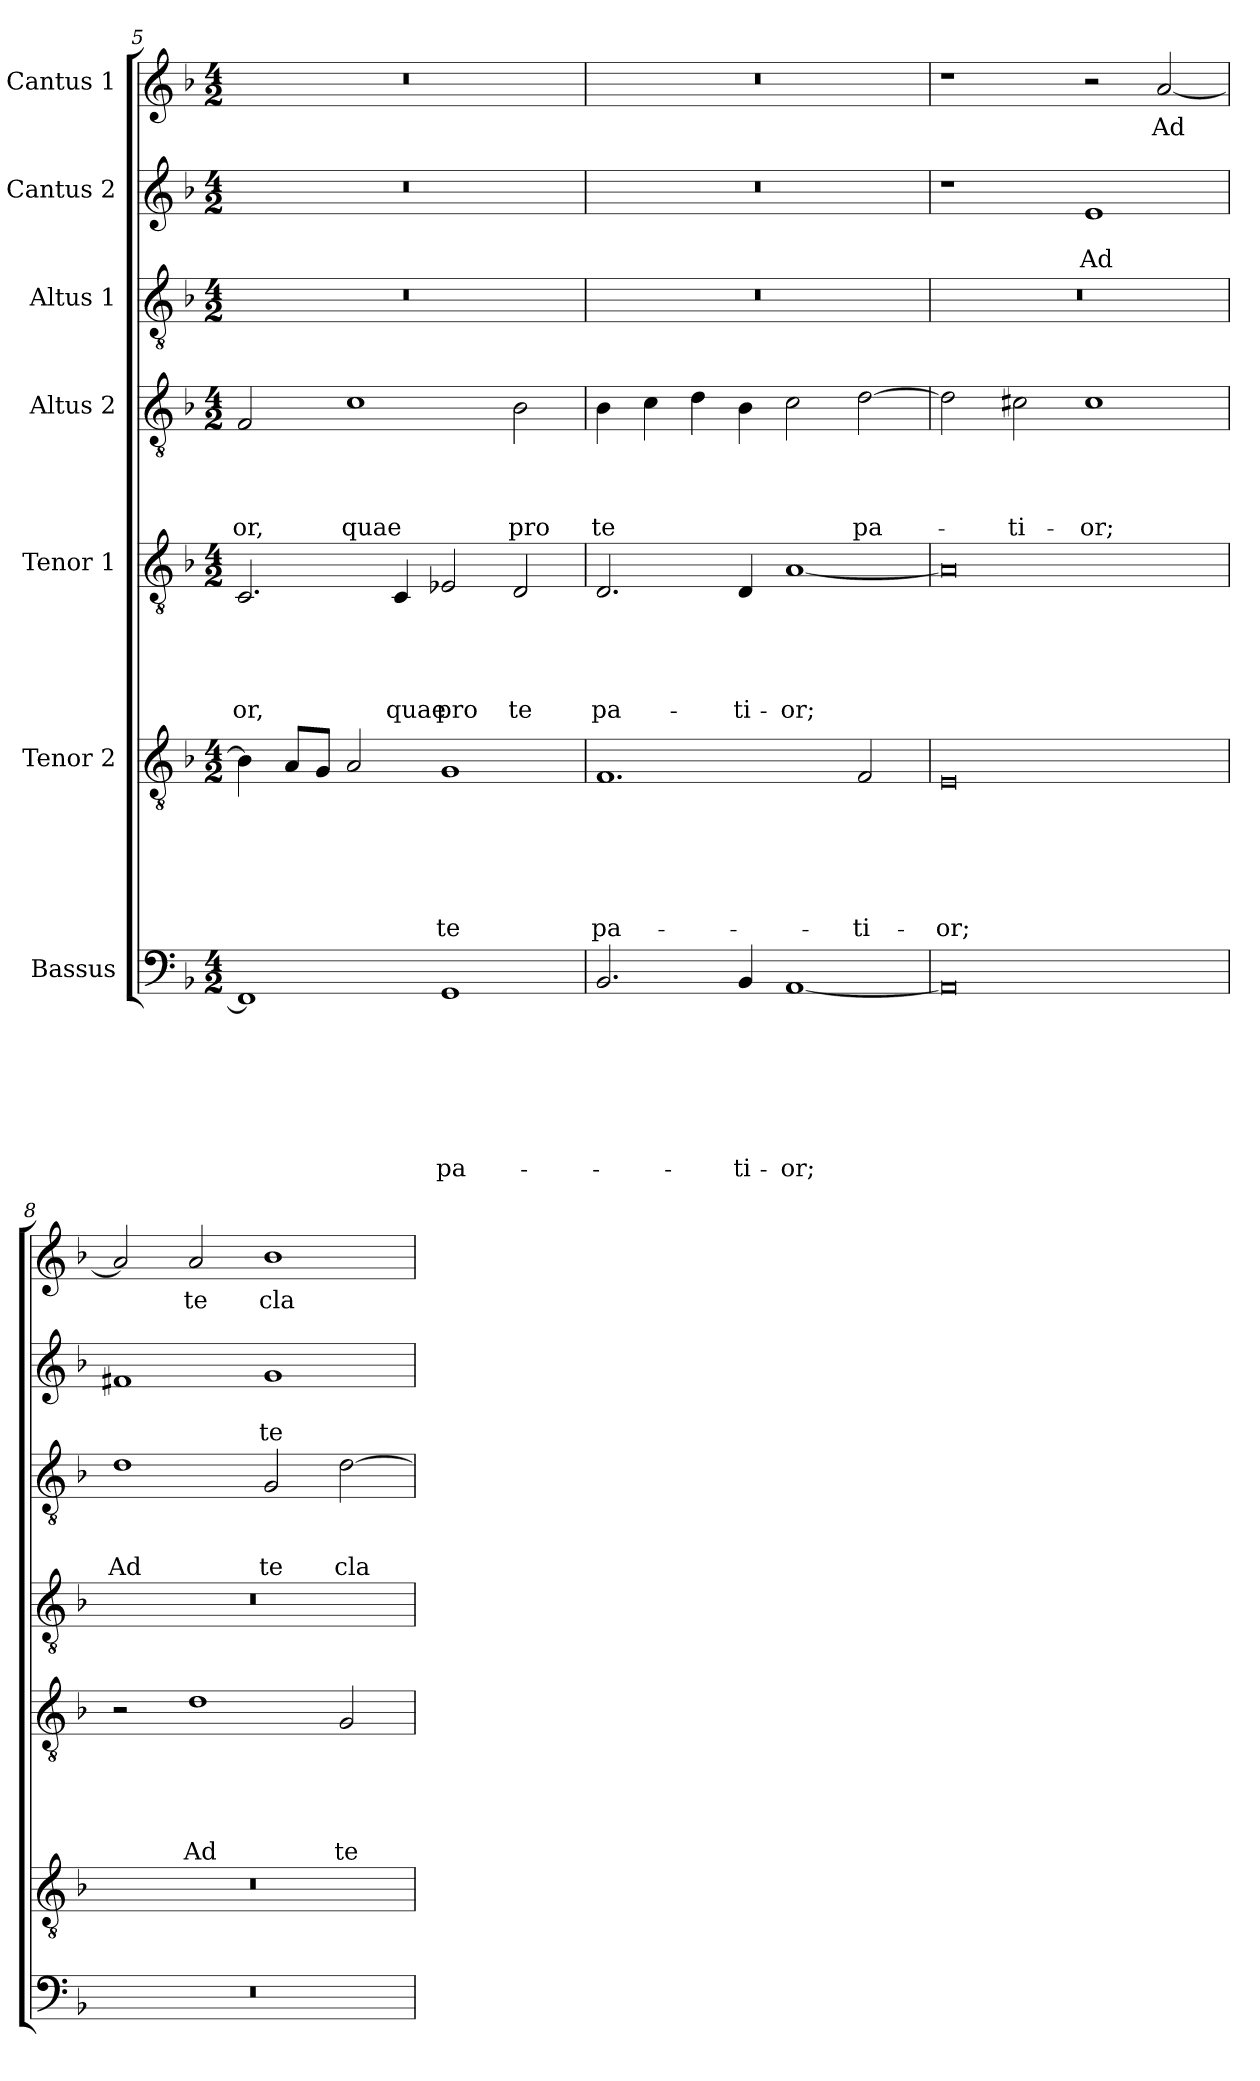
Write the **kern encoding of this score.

**kern	**text	**text	**text	**text	**text	**text	**text	**kern	**text	**text	**text	**text	**text	**text	**kern	**text	**text	**text	**text	**text	**kern	**text	**text	**text	**text	**kern	**text	**text	**text	**kern	**text	**text	**kern	**text
*part7	*part7	*part7	*part7	*part7	*part7	*part7	*part7	*part6	*part6	*part6	*part6	*part6	*part6	*part6	*part5	*part5	*part5	*part5	*part5	*part5	*part4	*part4	*part4	*part4	*part4	*part3	*part3	*part3	*part3	*part2	*part2	*part2	*part1	*part1
*staff7	*staff7	*staff7	*staff7	*staff7	*staff7	*staff7	*staff7	*staff6	*staff6	*staff6	*staff6	*staff6	*staff6	*staff6	*staff5	*staff5	*staff5	*staff5	*staff5	*staff5	*staff4	*staff4	*staff4	*staff4	*staff4	*staff3	*staff3	*staff3	*staff3	*staff2	*staff2	*staff2	*staff1	*staff1
*I"Bassus	*	*	*	*	*	*	*	*I"Tenor 2	*	*	*	*	*	*	*I"Tenor 1	*	*	*	*	*	*I"Altus 2	*	*	*	*	*I"Altus 1	*	*	*	*I"Cantus 2	*	*	*I"Cantus 1	*
*clefF4	*	*	*	*	*	*	*	*clefGv2	*	*	*	*	*	*	*clefGv2	*	*	*	*	*	*clefGv2	*	*	*	*	*clefGv2	*	*	*	*clefG2	*	*	*clefG2	*
*k[b-]	*	*	*	*	*	*	*	*k[b-]	*	*	*	*	*	*	*k[b-]	*	*	*	*	*	*k[b-]	*	*	*	*	*k[b-]	*	*	*	*k[b-]	*	*	*k[b-]	*
*d:	*	*	*	*	*	*	*	*d:	*	*	*	*	*	*	*d:	*	*	*	*	*	*d:	*	*	*	*	*d:	*	*	*	*d:	*	*	*d:	*
*M4/2	*	*	*	*	*	*	*	*M4/2	*	*	*	*	*	*	*M4/2	*	*	*	*	*	*M4/2	*	*	*	*	*M4/2	*	*	*	*M4/2	*	*	*M4/2	*
=5	=5	=5	=5	=5	=5	=5	=5	=5	=5	=5	=5	=5	=5	=5	=5	=5	=5	=5	=5	=5	=5	=5	=5	=5	=5	=5	=5	=5	=5	=5	=5	=5	=5	=5
!	!	!	!	!	!	!	!	!	!	!	!	!	!	!	!	!	!	!	!	!LO:LY:b	!	!	!	!	!LO:LY:b	!	!	!	!	!	!	!	!	!
1FF]	.	.	.	.	.	.	.	4B-\]	.	.	.	.	.	.	2.C/	.	.	.	.	-or,	2F/	.	.	.	-or,	0r	.	.	.	0r	.	.	0r	.
.	.	.	.	.	.	.	.	8A/L	.	.	.	.	.	.	.	.	.	.	.	.	.	.	.	.	.	.	.	.	.	.	.	.	.	.
.	.	.	.	.	.	.	.	8G/J	.	.	.	.	.	.	.	.	.	.	.	.	.	.	.	.	.	.	.	.	.	.	.	.	.	.
!	!	!	!	!	!	!	!	!	!	!	!	!	!	!	!	!	!	!	!	!	!	!	!	!	!LO:LY:b	!	!	!	!	!	!	!	!	!
.	.	.	.	.	.	.	.	2A/	.	.	.	.	.	.	.	.	.	.	.	.	1c	.	.	.	quae	.	.	.	.	.	.	.	.	.
!	!	!	!	!	!	!	!	!	!	!	!	!	!	!	!	!	!	!	!	!LO:LY:b	!	!	!	!	!	!	!	!	!	!	!	!	!	!
.	.	.	.	.	.	.	.	.	.	.	.	.	.	.	4C/	.	.	.	.	quae	.	.	.	.	.	.	.	.	.	.	.	.	.	.
!	!	!	!	!	!	!	!LO:LY:b	!	!	!	!	!	!	!LO:LY:b	!	!	!	!	!	!LO:LY:b	!	!	!	!	!	!	!	!	!	!	!	!	!	!
1GG	.	.	.	.	.	.	pa-	1G	.	.	.	.	.	te	2E-X/	.	.	.	.	pro	.	.	.	.	.	.	.	.	.	.	.	.	.	.
!	!	!	!	!	!	!	!	!	!	!	!	!	!	!	!	!	!	!	!	!LO:LY:b	!	!	!	!	!LO:LY:b	!	!	!	!	!	!	!	!	!
.	.	.	.	.	.	.	.	.	.	.	.	.	.	.	2D/	.	.	.	.	te	2B-\	.	.	.	pro	.	.	.	.	.	.	.	.	.
!!LO:LB:g=z
=6	=6	=6	=6	=6	=6	=6	=6	=6	=6	=6	=6	=6	=6	=6	=6	=6	=6	=6	=6	=6	=6	=6	=6	=6	=6	=6	=6	=6	=6	=6	=6	=6	=6	=6
!	!	!	!	!	!	!	!	!	!	!	!	!	!	!LO:LY:b	!	!	!	!	!	!LO:LY:b	!	!	!	!	!LO:LY:b	!	!	!	!	!	!	!	!	!
2.BB-/	.	.	.	.	.	.	.	1.F	.	.	.	.	.	pa-	2.D/	.	.	.	.	pa-	4B-\	.	.	.	te	0r	.	.	.	0r	.	.	0r	.
.	.	.	.	.	.	.	.	.	.	.	.	.	.	.	.	.	.	.	.	.	4c\	.	.	.	.	.	.	.	.	.	.	.	.	.
.	.	.	.	.	.	.	.	.	.	.	.	.	.	.	.	.	.	.	.	.	4d\	.	.	.	.	.	.	.	.	.	.	.	.	.
!	!	!	!	!	!	!	!LO:LY:b	!	!	!	!	!	!	!	!	!	!	!	!	!LO:LY:b	!	!	!	!	!	!	!	!	!	!	!	!	!	!
4BB-/	.	.	.	.	.	.	-ti-	.	.	.	.	.	.	.	4D/	.	.	.	.	-ti-	4B-\	.	.	.	.	.	.	.	.	.	.	.	.	.
!	!	!	!	!	!	!	!LO:LY:b	!	!	!	!	!	!	!	!	!	!	!	!	!LO:LY:b	!	!	!	!	!	!	!	!	!	!	!	!	!	!
[1AA	.	.	.	.	.	.	-or;	.	.	.	.	.	.	.	[1A	.	.	.	.	-or;	2c\	.	.	.	.	.	.	.	.	.	.	.	.	.
!	!	!	!	!	!	!	!	!	!	!	!	!	!	!LO:LY:b	!	!	!	!	!	!	!	!	!	!	!LO:LY:b	!	!	!	!	!	!	!	!	!
.	.	.	.	.	.	.	.	2F/	.	.	.	.	.	-ti-	.	.	.	.	.	.	[2d\	.	.	.	pa-	.	.	.	.	.	.	.	.	.
=7	=7	=7	=7	=7	=7	=7	=7	=7	=7	=7	=7	=7	=7	=7	=7	=7	=7	=7	=7	=7	=7	=7	=7	=7	=7	=7	=7	=7	=7	=7	=7	=7	=7	=7
!	!	!	!	!	!	!	!	!	!	!	!	!	!	!LO:LY:b	!	!	!	!	!	!	!	!	!	!	!	!	!	!	!	!	!	!	!	!
0AA]	.	.	.	.	.	.	.	0E	.	.	.	.	.	-or;	0A]	.	.	.	.	.	2d\]	.	.	.	.	0r	.	.	.	1r	.	.	1r	.
!	!	!	!	!	!	!	!	!	!	!	!	!	!	!	!	!	!	!	!	!	!	!	!	!	!LO:LY:b	!	!	!	!	!	!	!	!	!
.	.	.	.	.	.	.	.	.	.	.	.	.	.	.	.	.	.	.	.	.	2c#X\	.	.	.	-ti-	.	.	.	.	.	.	.	.	.
!	!	!	!	!	!	!	!	!	!	!	!	!	!	!	!	!	!	!	!	!	!	!	!	!	!LO:LY:b	!	!	!	!	!	!	!LO:LY:b	!	!
.	.	.	.	.	.	.	.	.	.	.	.	.	.	.	.	.	.	.	.	.	1c#	.	.	.	-or;	.	.	.	.	1e	.	Ad	2r	.
!	!	!	!	!	!	!	!	!	!	!	!	!	!	!	!	!	!	!	!	!	!	!	!	!	!	!	!	!	!	!	!	!	!	!LO:LY:b
.	.	.	.	.	.	.	.	.	.	.	.	.	.	.	.	.	.	.	.	.	.	.	.	.	.	.	.	.	.	.	.	.	[2a/	Ad
=8	=8	=8	=8	=8	=8	=8	=8	=8	=8	=8	=8	=8	=8	=8	=8	=8	=8	=8	=8	=8	=8	=8	=8	=8	=8	=8	=8	=8	=8	=8	=8	=8	=8	=8
!	!	!	!	!	!	!	!	!	!	!	!	!	!	!	!	!	!	!	!	!	!	!	!	!	!	!	!	!	!LO:LY:b	!	!	!	!	!
0r	.	.	.	.	.	.	.	0r	.	.	.	.	.	.	2r	.	.	.	.	.	0r	.	.	.	.	1d	.	.	Ad	1f#X	.	.	2a/]	.
!	!	!	!	!	!	!	!	!	!	!	!	!	!	!	!	!	!	!	!	!LO:LY:b	!	!	!	!	!	!	!	!	!	!	!	!	!	!LO:LY:b
.	.	.	.	.	.	.	.	.	.	.	.	.	.	.	1d	.	.	.	.	Ad	.	.	.	.	.	.	.	.	.	.	.	.	2a/	te
!	!	!	!	!	!	!	!	!	!	!	!	!	!	!	!	!	!	!	!	!	!	!	!	!	!	!	!	!	!LO:LY:b	!	!	!LO:LY:b	!	!LO:LY:b
.	.	.	.	.	.	.	.	.	.	.	.	.	.	.	.	.	.	.	.	.	.	.	.	.	.	2G/	.	.	te	1g	.	te	1b-	cla-
!	!	!	!	!	!	!	!	!	!	!	!	!	!	!	!	!	!	!	!	!LO:LY:b	!	!	!	!	!	!	!	!	!LO:LY:b	!	!	!	!	!
.	.	.	.	.	.	.	.	.	.	.	.	.	.	.	2G/	.	.	.	.	te	.	.	.	.	.	[2d\	.	.	cla-	.	.	.	.	.
=	=	=	=	=	=	=	=	=	=	=	=	=	=	=	=	=	=	=	=	=	=	=	=	=	=	=	=	=	=	=	=	=	=	=
*-	*-	*-	*-	*-	*-	*-	*-	*-	*-	*-	*-	*-	*-	*-	*-	*-	*-	*-	*-	*-	*-	*-	*-	*-	*-	*-	*-	*-	*-	*-	*-	*-	*-	*-
